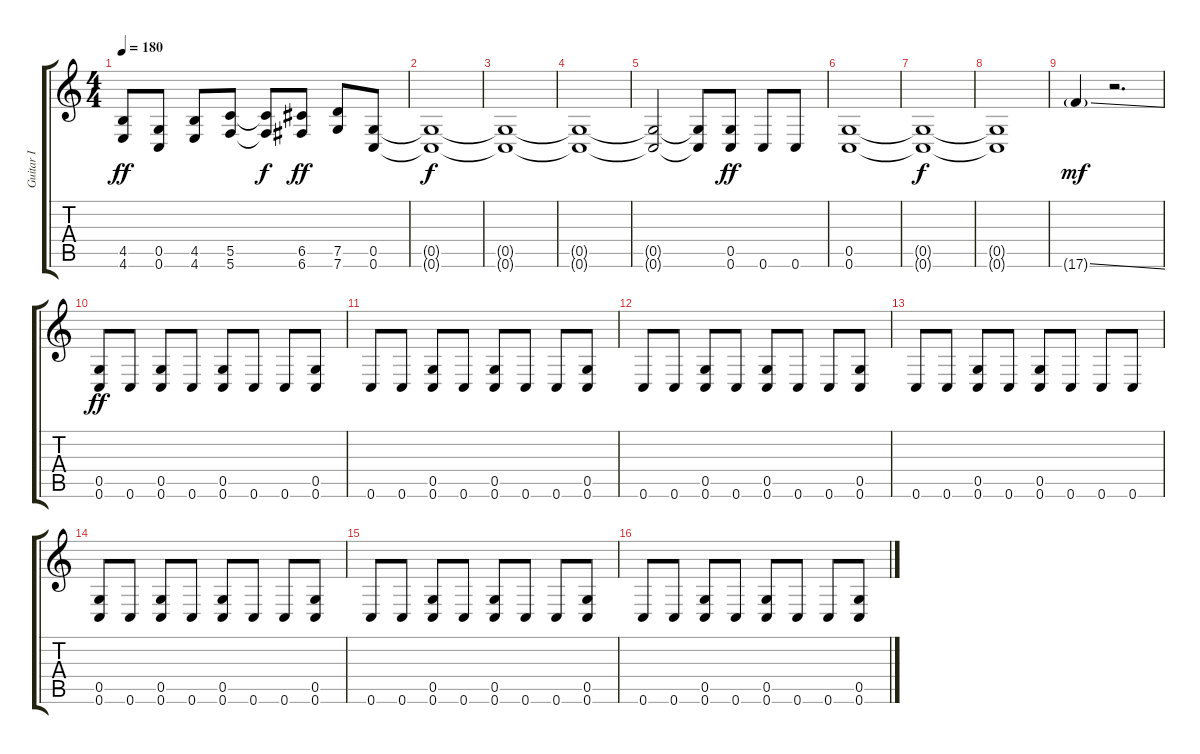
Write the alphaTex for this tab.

\track ("Guitar I" "Guitar I") {instrument distortionguitar}
\staff {score tabs}
\tuning (D4 A3 F3 C3 G2 C2) {hide}
\ts (4 4)
\tempo 180
\clef g2
\ks c
(4.5 4.6).8{dy ff} (0.5 0.6).8 (4.5 4.6).8 (5.5 5.6).8 (5.5{t} 5.6{t}).8{dy f} (6.5 6.6).8{dy ff} (7.5 7.6).8 (0.5 0.6).8 |
(0.5{t} 0.6{t}).1{dy f} |
(0.5{t} 0.6{t}).1 |
(0.5{t} 0.6{t}).1 |
(0.5{t} 0.6{t}).2 (0.5{t} 0.6{t}).8 (0.5 0.6).8{dy ff} 0.6.8 0.6.8 |
(0.5 0.6).1 |
(0.5{t} 0.6{t}).1{dy f} |
(0.5{t} 0.6{t}).1 |
17.6{ss g}.4{dy mf} r.2{d} |
(0.5 0.6).8{dy ff} 0.6.8 (0.5 0.6).8 0.6.8 (0.5 0.6).8 0.6.8 0.6.8 (0.5 0.6).8 |
0.6.8 0.6.8 (0.5 0.6).8 0.6.8 (0.5 0.6).8 0.6.8 0.6.8 (0.5 0.6).8 |
0.6.8 0.6.8 (0.5 0.6).8 0.6.8 (0.5 0.6).8 0.6.8 0.6.8 (0.5 0.6).8 |
0.6.8 0.6.8 (0.5 0.6).8 0.6.8 (0.5 0.6).8 0.6.8 0.6.8 0.6.8 |
(0.5 0.6).8 0.6.8 (0.5 0.6).8 0.6.8 (0.5 0.6).8 0.6.8 0.6.8 (0.5 0.6).8 |
0.6.8 0.6.8 (0.5 0.6).8 0.6.8 (0.5 0.6).8 0.6.8 0.6.8 (0.5 0.6).8 |
0.6.8 0.6.8 (0.5 0.6).8 0.6.8 (0.5 0.6).8 0.6.8 0.6.8 (0.5 0.6).8
